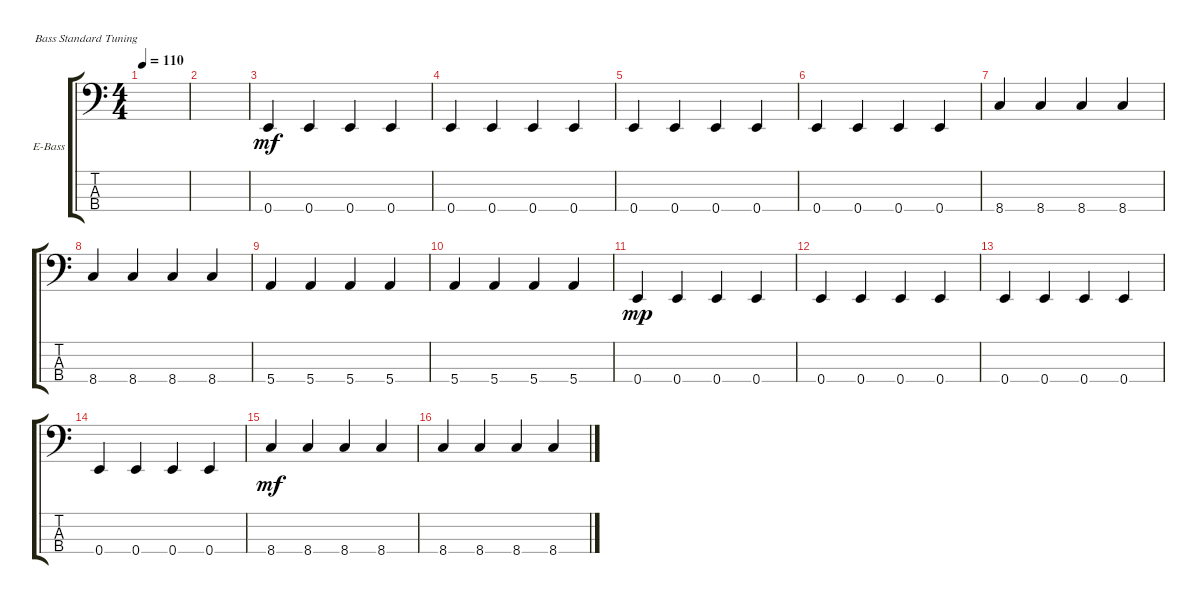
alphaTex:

\defaultSystemsLayout 4
\bracketExtendMode groupsimilarinstruments
\firstSystemTrackNameOrientation horizontal
\otherSystemsTrackNameOrientation horizontal
\track ("Electric Bass" "E-Bass") {instrument electricbassfinger}
\staff {score tabs}
\tuning (G2 D2 A1 E1)
\ts (4 4)
\tempo 110
\clef f4
\ks c
|
|
0.4.4{dy mf} 0.4.4 0.4.4 0.4.4 |
0.4.4 0.4.4 0.4.4 0.4.4 |
0.4.4 0.4.4 0.4.4 0.4.4 |
0.4.4 0.4.4 0.4.4 0.4.4 |
8.4.4 8.4.4 8.4.4 8.4.4 |
8.4.4 8.4.4 8.4.4 8.4.4 |
5.4.4 5.4.4 5.4.4 5.4.4 |
5.4.4 5.4.4 5.4.4 5.4.4 |
0.4.4{dy mp} 0.4.4 0.4.4 0.4.4 |
0.4.4 0.4.4 0.4.4 0.4.4 |
0.4.4 0.4.4 0.4.4 0.4.4 |
0.4.4 0.4.4 0.4.4 0.4.4 |
8.4.4{dy mf} 8.4.4 8.4.4 8.4.4 |
8.4.4 8.4.4 8.4.4 8.4.4
